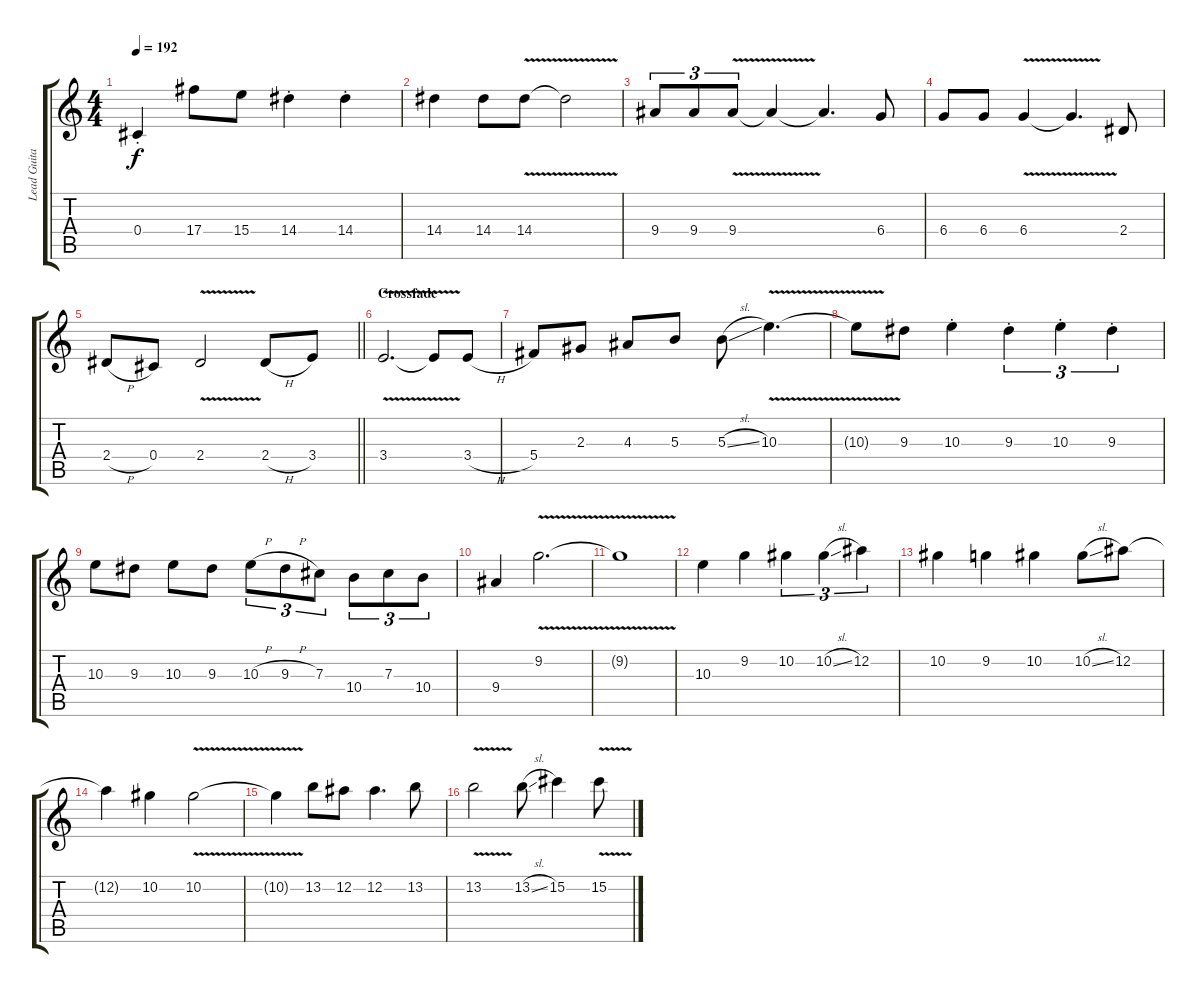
\track ("Lead Guitar (Slash)" "Lead Guita") {instrument overdrivenguitar}
\staff {score tabs}
\tuning (Eb4 Bb3 Gb3 Db3 Ab2 Eb2) {hide}
\ts (4 4)
\tempo 192
\clef g2
\ks c
0.4{st}.4{dy f} 17.4.8 15.4.8 14.4{st}.4 14.4{st}.4 |
14.4.4 14.4.8 14.4{v}.8 14.4{t}.2 |
9.4.8{tu (3 2)} 9.4.8{tu (3 2)} 9.4{v}.8{tu (3 2)} 9.4{t}.4 9.4{t}.4{d} 6.4.8 |
6.4.8 6.4.8 6.4{v}.4 6.4{t}.4{d} 2.4.8 |
\barLineRight lightlight
2.4{h}.8 0.4.8 2.4{v}.2 2.4{h}.8 3.4.8 |
\section ("" "Crossfade")
3.4{v}.2{d volume 13} 3.4{t}.8 3.4{h}.8 |
5.4.8 2.3.8 4.3.8 5.3.8 5.3{sl}.8 10.3{v}.4{d} |
10.3{t}.8 9.3.8 10.3{st}.4 9.3{st}.4{tu (3 2)} 10.3{st}.4{tu (3 2)} 9.3{st}.4{tu (3 2)} |
10.3.8 9.3.8 10.3.8 9.3.8 10.3{h}.8{tu (3 2)} 9.3{h}.8{tu (3 2)} 7.3.8{tu (3 2)} 10.4.8{tu (3 2)} 7.3.8{tu (3 2)} 10.4.8{tu (3 2)} |
9.4.4{volume 10} 9.2{v}.2{d} |
9.2{t}.1 |
10.3.4 9.2.4 10.2.4{tu (3 2)} 10.2{sl}.4{tu (3 2)} 12.2.4{tu (3 2)} |
10.2.4 9.2.4 10.2.4 10.2{sl}.8 12.2.8 |
12.2{t}.4{volume 5} 10.2.4 10.2{v}.2 |
10.2{t}.4 13.2.8 12.2.8 12.2.4{d} 13.2.8 |
13.2{v}.2 13.2{sl}.8 15.2.4 15.2{v}.8
